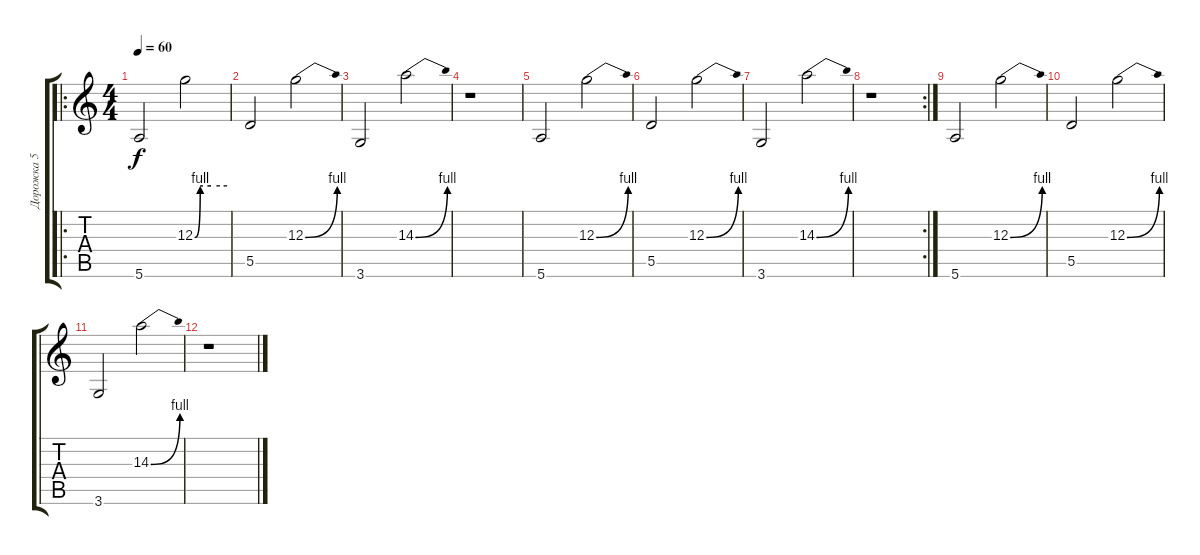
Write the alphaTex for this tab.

\track ("Дорожка 5" "Дорожка 5") {instrument overdrivenguitar}
\staff {score tabs}
\tuning (E4 B3 G3 D3 A2 E2) {hide}
\ro
\ts (4 4)
\tempo 60
\clef g2
\ks c
5.6.2{dy f instrument distortionguitar} 12.3{be (custom 0 0 10 4 15 4 30 4 60 4)}.2 |
5.5.2 12.3{be (bend 0 0 60 4)}.2 |
3.6.2 14.3{be (bend 0 0 60 4)}.2 |
r.1 |
5.6.2 12.3{be (bend 0 0 60 4)}.2 |
5.5.2 12.3{be (bend 0 0 60 4)}.2 |
3.6.2 14.3{be (bend 0 0 60 4)}.2 |
\rc 2
r.1 |
5.6.2 12.3{be (bend 0 0 60 4)}.2 |
5.5.2 12.3{be (bend 0 0 60 4)}.2 |
3.6.2 14.3{be (bend 0 0 60 4)}.2 |
r.1
